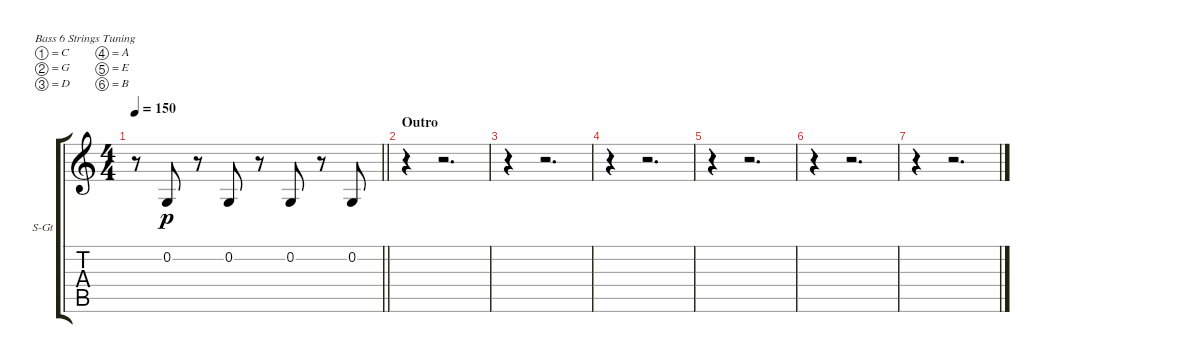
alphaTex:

\bracketExtendMode groupsimilarinstruments
\firstSystemTrackNameOrientation horizontal
\otherSystemsTrackNameOrientation horizontal
\track ("Trombone" "S-Gt") {instrument trombone}
\staff {score tabs}
\tuning (C3 G2 D2 A1 E1 B0)
\displaytranspose 12
\ts (4 4)
\tempo 150
\clef g2
\barLineRight lightlight
\ks c
r.8{dy p} 0.2.8 r.8 0.2.8 r.8 0.2.8 r.8 0.2.8 |
\section ("" "Outro")
r.4 r.2{d} |
r.4 r.2{d} |
r.4 r.2{d} |
r.4 r.2{d} |
r.4 r.2{d} |
r.4 r.2{d}
